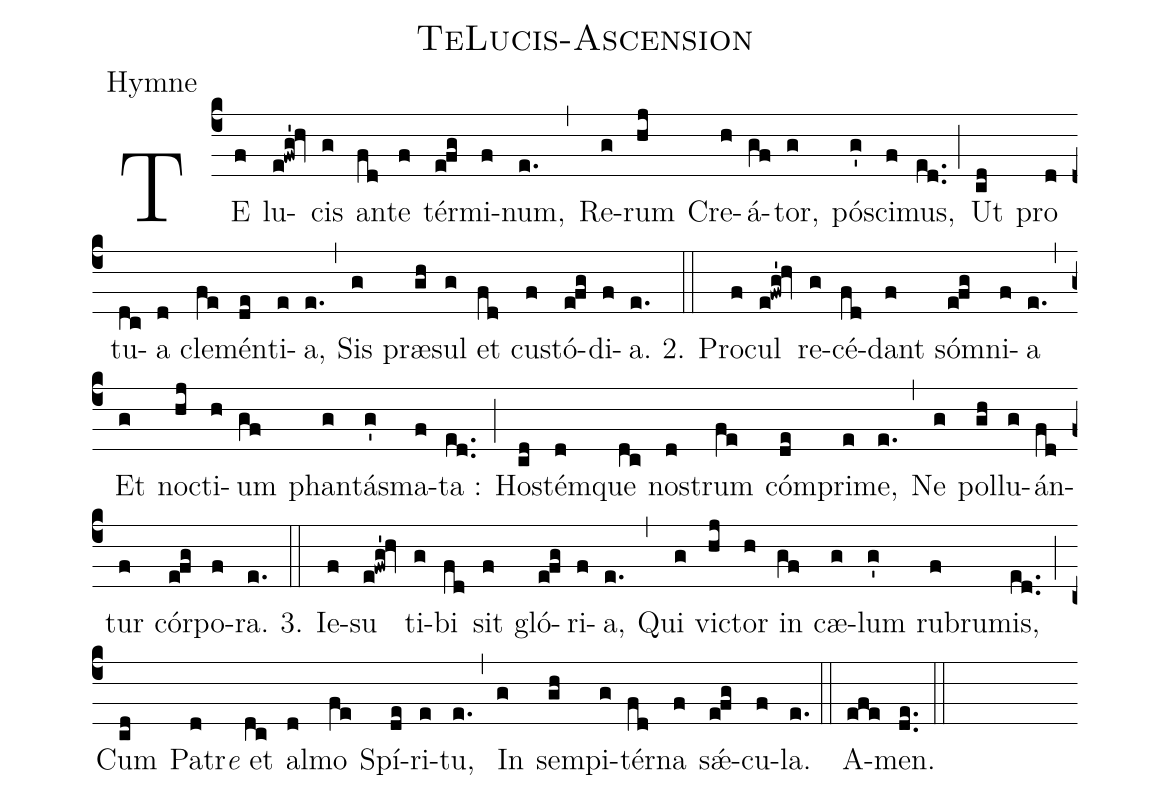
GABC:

name:TeLucis-Ascension;
office-part:Hymne;
%%
(c4) TE(f) lu(e!fwg'!hv)cis(g) an(fd)te(f) tér(e!fg)mi(f)num,(e.) (,)
Re(g)rum(hj) Cre(h)á(gf)tor,(g) pó(g')sci(f)mus,(ed..) (;)
Ut(cd) pro(d) tu(dc)a(d) cle(fe)mén(de)ti(e)a,(e.) (,)
Sis(g) præ(gh)sul(g) et(fd) cu(f)stó(e!fg)di(f)a.(e.) (::)

2. Pr{o}(f)cul(e!fwg'!hv) re(g)cé(fd)dant(f) só(e!fg)mni(f)a(e.) (,)
Et(g) no(hj)cti(h)um(gf) phan(g)tás(g')ma(f)ta :(ed..) (;)
Ho(cd)stém(d)que(dc) no(d)strum(fe) cóm(de)pri(e)me,(e.) (,)
Ne(g) pol(gh)lu(g)án(fd)tur(f) cór(e!fg)po(f)ra.(e.) (::)

3. I{e}(f)su(e!fwg'!hv) ti(g)bi(fd) sit(f) gló(e!fg)ri(f)a,(e.) (,)
Qui(g) vi(hj)ctor(h) in(gf) cæ(g)lum(g') rubrum(f)is,(ed..) (;)
Cum(cd) Pa(d)tr<i>e</i> {e}t(dc) al(d)mo(fe) Spí(de)ri(e)tu,(e.) (,)
In(g) sem(gh)pi(g)tér(fd)na(f) s<sp>'ae</sp>(e!fg)cu(f)la.(e.) (::)

A(efe)men.(de..) (::)
